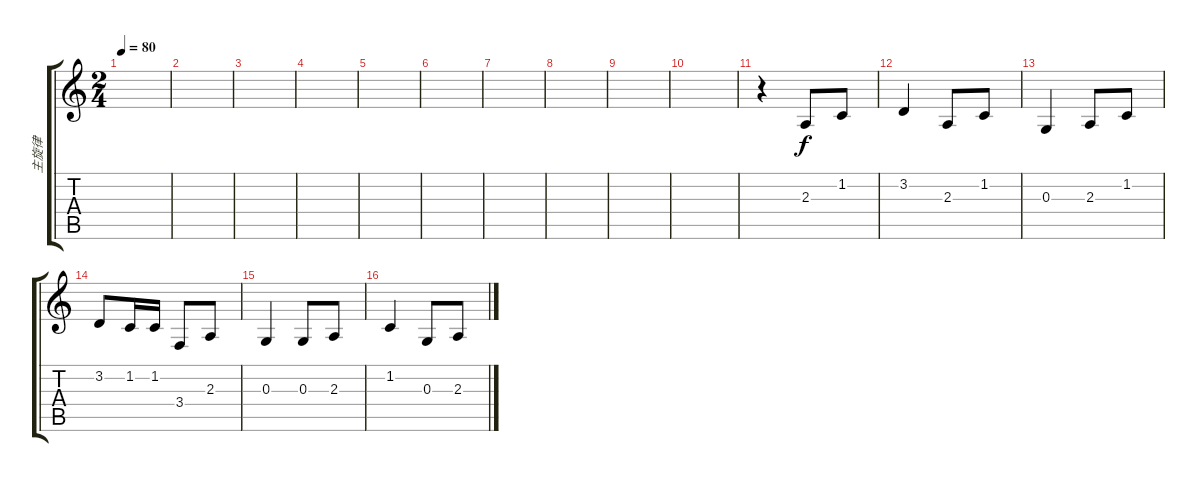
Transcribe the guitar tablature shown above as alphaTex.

\track ("主旋律" "主旋律") {instrument tangoaccordion}
\staff {score tabs}
\tuning (E4 B3 G3 D3 A2 E2) {hide}
\ts (2 4)
\tempo 80
\clef g2
\ks c
|
|
|
|
|
|
|
|
|
|
r.4 2.3.8 1.2.8 |
3.2.4 2.3.8 1.2.8 |
0.3.4 2.3.8 1.2.8 |
3.2.8 1.2.16 1.2.16 3.4.8 2.3.8 |
0.3.4 0.3.8 2.3.8 |
1.2.4 0.3.8 2.3.8
